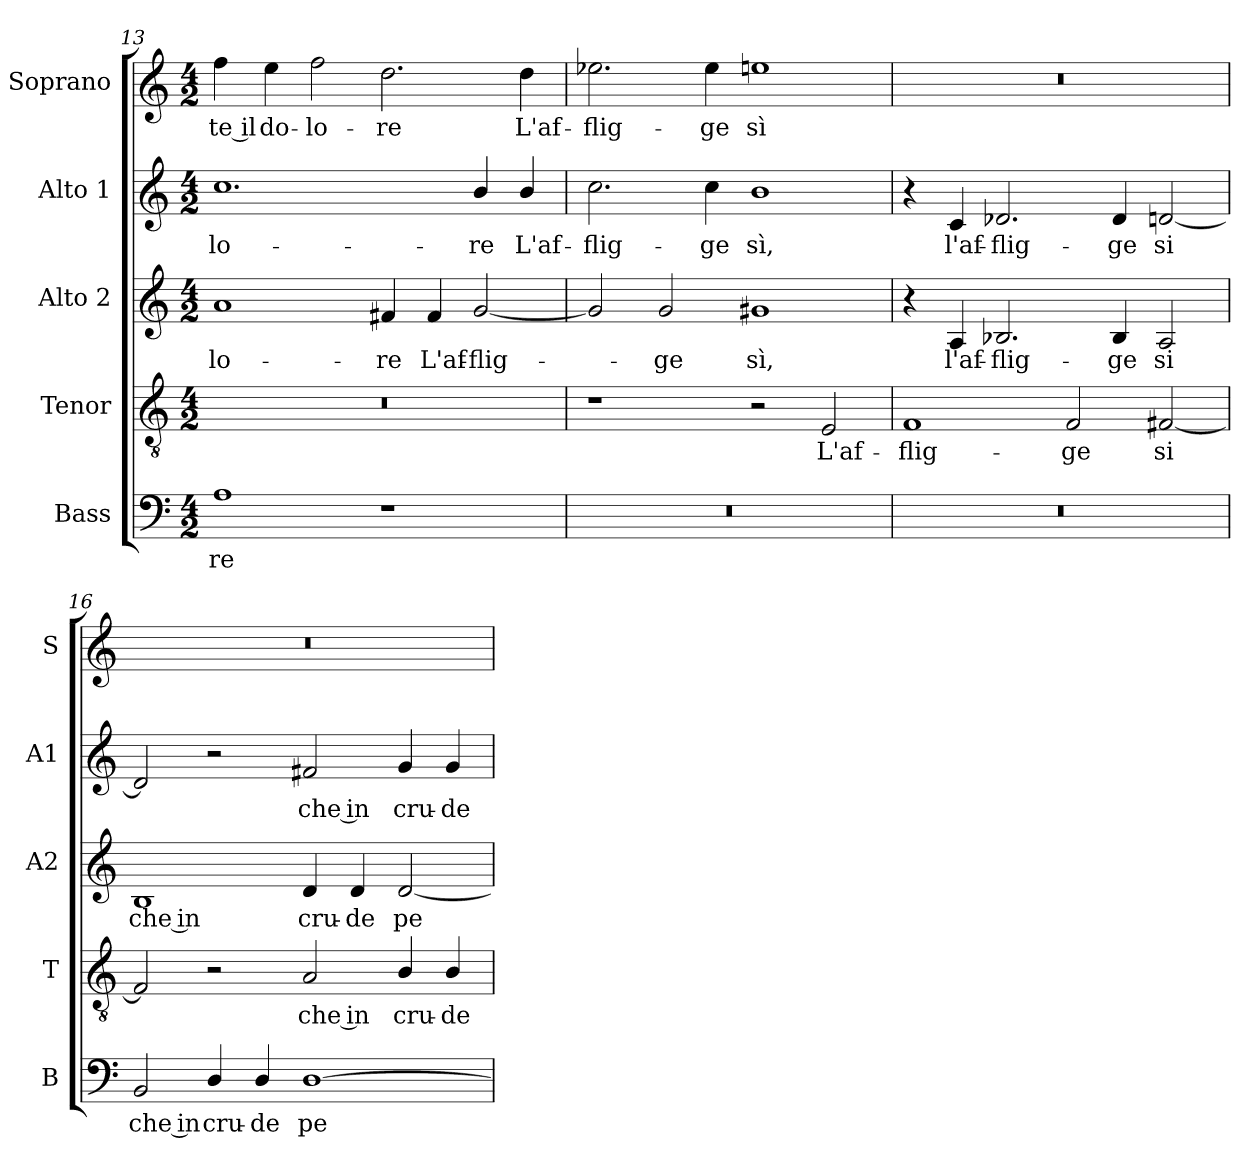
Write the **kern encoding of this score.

**kern	**text	**kern	**text	**kern	**text	**kern	**text	**kern	**text
*part5	*part5	*part4	*part4	*part3	*part3	*part2	*part2	*part1	*part1
*staff5	*staff5	*staff4	*staff4	*staff3	*staff3	*staff2	*staff2	*staff1	*staff1
*I"Bass	*	*I"Tenor	*	*I"Alto 2	*	*I"Alto 1	*	*I"Soprano	*
*I'B	*	*I'T	*	*I'A2	*	*I'A1	*	*I'S	*
*clefF4	*	*clefGv2	*	*clefG2	*	*clefG2	*	*clefG2	*
*	*	*ITrd7c12	*	*	*	*	*	*	*
*k[]	*	*k[]	*	*k[]	*	*k[]	*	*k[]	*
*C:	*	*C:	*	*C:	*	*C:	*	*C:	*
*M4/2	*	*M4/2	*	*M4/2	*	*M4/2	*	*M4/2	*
=13	=13	=13	=13	=13	=13	=13	=13	=13	=13
!	!LO:LY:b:color=#000000	!LO:N:vis=1	!	!	!	!	!	!	!
!	!	!	!	!	!LO:LY:b:color=#000000	!	!	!	!
!	!	!	!	!	!	!	!LO:LY:b:color=#000000	!	!
!	!	!	!	!	!	!	!	!	!LO:LY:b:color=#000000
1Ai	-re	0r	.	1ai	-lo-	1.cci	-lo-	4ffi\	-te il
!	!	!	!	!	!	!	!	!	!LO:LY:b:color=#000000
.	.	.	.	.	.	.	.	4eei\	do-
!	!	!	!	!	!	!	!	!	!LO:LY:b:color=#000000
.	.	.	.	.	.	.	.	2ffi\	-lo-
!	!	!	!	!	!LO:LY:b:color=#000000	!	!	!	!
!	!	!	!	!	!	!	!	!	!LO:LY:b:color=#000000
1r	.	.	.	4f#Xi/	-re	.	.	2.ddi\	-re
!	!	!	!	!	!LO:LY:b:color=#000000	!	!	!	!
.	.	.	.	4f#i/	L'af-	.	.	.	.
!	!	!	!	!	!LO:LY:b:color=#000000	!	!	!	!
!	!	!	!	!	!	!	!LO:LY:b:color=#000000	!	!
.	.	.	.	[2gi/	-flig-	4bi/	-re	.	.
!	!	!	!	!	!	!	!LO:LY:b:color=#000000	!	!
!	!	!	!	!	!	!	!	!	!LO:LY:b:color=#000000
.	.	.	.	.	.	4bi/	L'af-	4ddi\	L'af-
!!LO:LB:g=z
=14	=14	=14	=14	=14	=14	=14	=14	=14	=14
!LO:N:vis=1	!	!	!	!	!	!	!	!	!
!	!	!	!	!	!	!	!LO:LY:b:color=#000000	!	!
!	!	!	!	!	!	!	!	!	!LO:LY:b:color=#000000
0r	.	1r	.	2gi/]	.	2.cci\	-flig-	2.ee-Xi\	-flig-
!	!	!	!	!	!LO:LY:b:color=#000000	!	!	!	!
.	.	.	.	2gi/	-ge	.	.	.	.
!	!	!	!	!	!	!	!LO:LY:b:color=#000000	!	!
!	!	!	!	!	!	!	!	!	!LO:LY:b:color=#000000
.	.	.	.	.	.	4cci\	-ge	4ee-i\	-ge
!	!	!	!	!	!LO:LY:b:color=#000000	!	!	!	!
!	!	!	!	!	!	!	!LO:LY:b:color=#000000	!	!
!	!	!	!	!	!	!	!	!	!LO:LY:b:color=#000000
.	.	2r	.	1g#Xi	sì,	1bi	sì,	1eeni	sì
!	!	!	!LO:LY:b:color=#000000	!	!	!	!	!	!
.	.	2EEi/	L'af-	.	.	.	.	.	.
=15	=15	=15	=15	=15	=15	=15	=15	=15	=15
!LO:N:vis=1	!	!	!	!	!	!	!	!	!
!	!	!	!LO:LY:b:color=#000000	!	!	!	!	!LO:N:vis=1	!
0r	.	1FFi	-flig-	4r	.	4r	.	0r	.
!	!	!	!	!	!LO:LY:b:color=#000000	!	!	!	!
!	!	!	!	!	!	!	!LO:LY:b:color=#000000	!	!
.	.	.	.	4Ai/	l'af-	4ci/	l'af-	.	.
!	!	!	!	!	!LO:LY:b:color=#000000	!	!	!	!
!	!	!	!	!	!	!	!LO:LY:b:color=#000000	!	!
.	.	.	.	2.B-Xi/	-flig-	2.d-Xi/	-flig-	.	.
!	!	!	!LO:LY:b:color=#000000	!	!	!	!	!	!
.	.	2FFi/	-ge	.	.	.	.	.	.
!	!	!	!	!	!LO:LY:b:color=#000000	!	!	!	!
!	!	!	!	!	!	!	!LO:LY:b:color=#000000	!	!
.	.	.	.	4B-i/	-ge	4d-i/	-ge	.	.
!	!	!	!LO:LY:b:color=#000000	!	!	!	!	!	!
!	!	!	!	!	!LO:LY:b:color=#000000	!	!	!	!
!	!	!	!	!	!	!	!LO:LY:b:color=#000000	!	!
.	.	[2FF#Xi/	si	2Ai/	si	[2dni/	si	.	.
=16	=16	=16	=16	=16	=16	=16	=16	=16	=16
!	!LO:LY:b:color=#000000	!	!	!	!	!	!	!	!
!	!	!	!	!	!LO:LY:b:color=#000000	!	!	!LO:N:vis=1	!
2BBi/	che in	2FF#i/]	.	1Bi	che in	2di/]	.	0r	.
!	!LO:LY:b:color=#000000	!	!	!	!	!	!	!	!
4Di/	cru-	2r	.	.	.	2r	.	.	.
!	!LO:LY:b:color=#000000	!	!	!	!	!	!	!	!
4Di/	-de	.	.	.	.	.	.	.	.
!	!LO:LY:b:color=#000000	!	!	!	!	!	!	!	!
!	!	!	!LO:LY:b:color=#000000	!	!	!	!	!	!
!	!	!	!	!	!LO:LY:b:color=#000000	!	!	!	!
!	!	!	!	!	!	!	!LO:LY:b:color=#000000	!	!
[1Di	pe-	2AAi/	che in	4di/	cru-	2f#Xi/	che in	.	.
!	!	!	!	!	!LO:LY:b:color=#000000	!	!	!	!
.	.	.	.	4di/	-de	.	.	.	.
!	!	!	!LO:LY:b:color=#000000	!	!	!	!	!	!
!	!	!	!	!	!LO:LY:b:color=#000000	!	!	!	!
!	!	!	!	!	!	!	!LO:LY:b:color=#000000	!	!
.	.	4BBi/	cru-	[2di/	pe-	4gi/	cru-	.	.
!	!	!	!LO:LY:b:color=#000000	!	!	!	!	!	!
!	!	!	!	!	!	!	!LO:LY:b:color=#000000	!	!
.	.	4BBi/	-de	.	.	4gi/	-de	.	.
=	=	=	=	=	=	=	=	=	=
*-	*-	*-	*-	*-	*-	*-	*-	*-	*-
